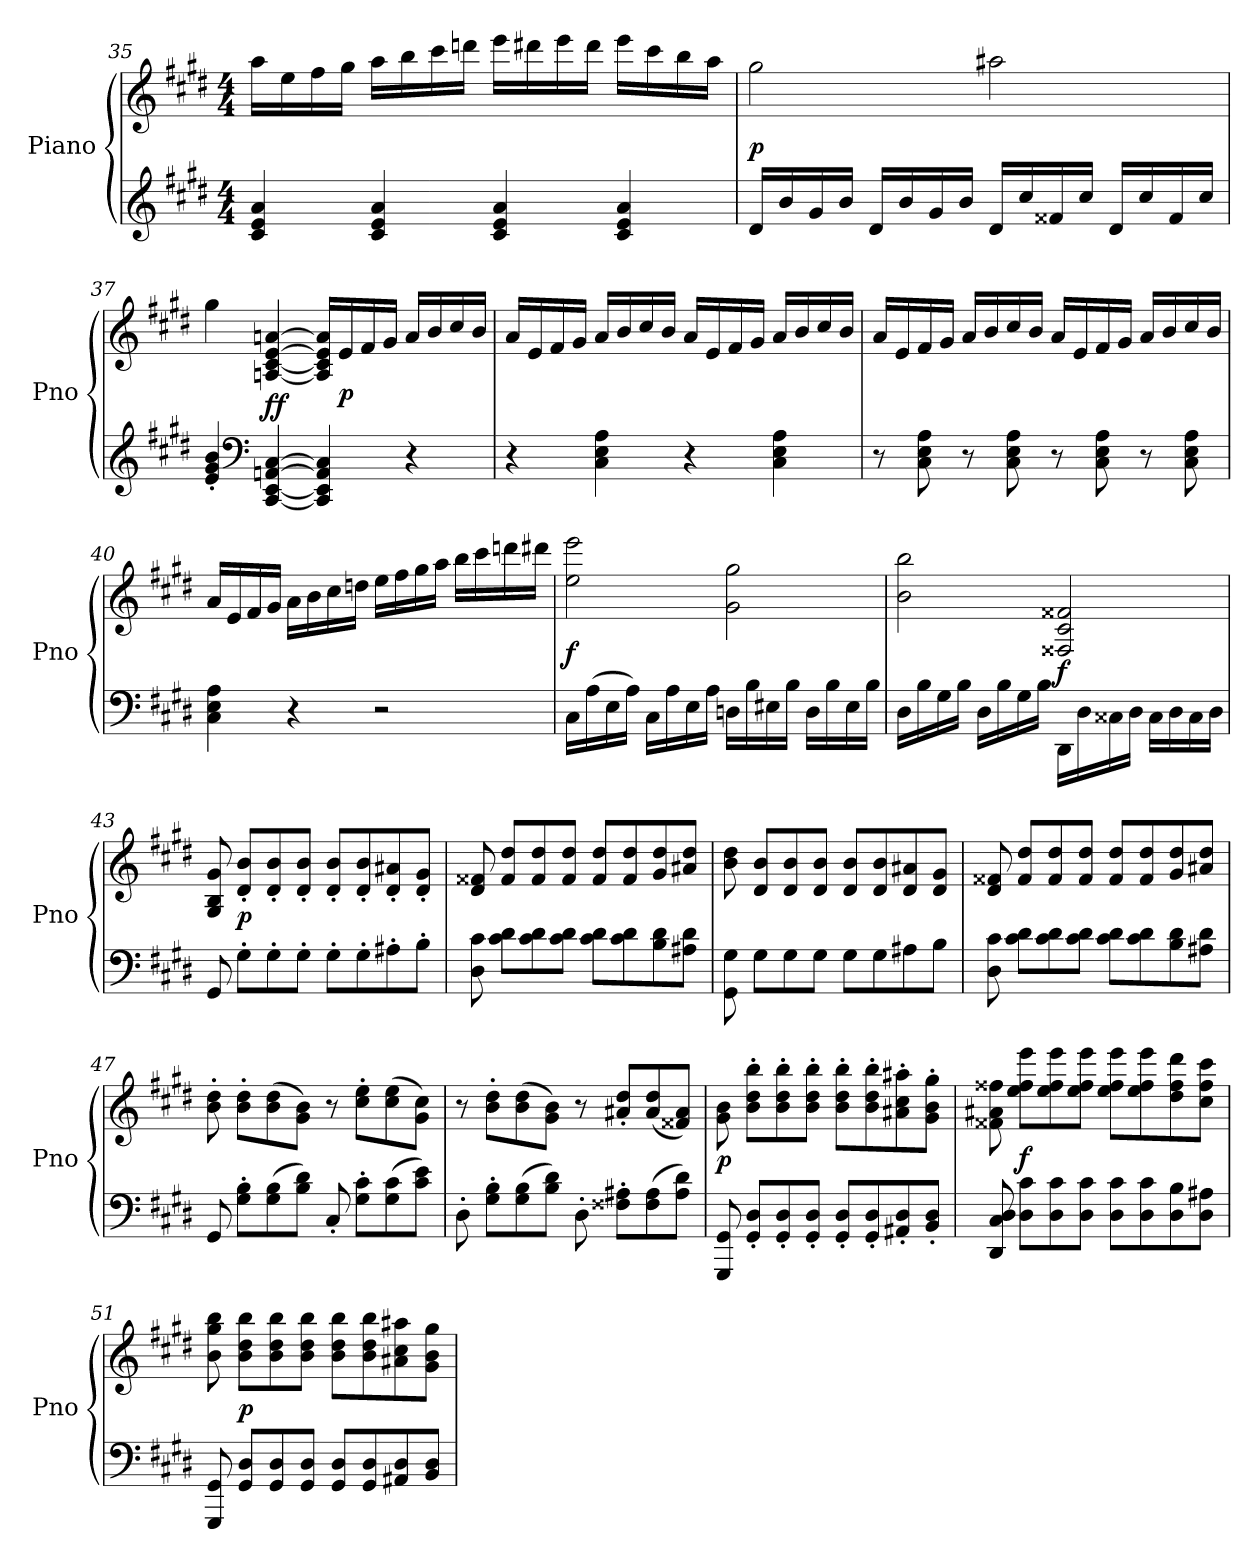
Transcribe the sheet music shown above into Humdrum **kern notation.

**kern	**kern	**dynam
*part1	*part1	*part1
*staff2	*staff1	*staff1/2
*I"Piano	*	*
*I'Pno	*	*
*clefG2	*clefG2	*
*k[f#c#g#d#]	*k[f#c#g#d#]	*
*c#:	*c#:	*
*M4/4	*M4/4	*
=35	=35	=35
4c#/ 4e/ 4a/	16aa\LL	.
.	16ee\	.
.	16ff#\	.
.	16gg#\JJ	.
4c#/ 4e/ 4a/	16aa\LL	.
.	16bb\	.
.	16ccc#\	.
.	16dddn\JJ	.
4c#/ 4e/ 4a/	16eee\LL	.
.	16ddd#X\	.
.	16eee\	.
.	16ddd#\JJ	.
4c#/ 4e/ 4a/	16eee\LL	.
.	16ccc#\	.
.	16bb\	.
.	16aa\JJ	.
=36	=36	=36
16d#/LL	2gg#\	p
16b/	.	.
16g#/	.	.
16b/JJ	.	.
16d#/LL	.	.
16b/	.	.
16g#/	.	.
16b/JJ	.	.
16d#/LL	2aa#X\	.
16cc#/	.	.
16f##X/	.	.
16cc#/JJ	.	.
16d#/LL	.	.
16cc#/	.	.
16f##/	.	.
16cc#/JJ	.	.
=37	=37	=37
4e'/ 4g#'/ 4b'/	4gg#\	.
*clefF4	*	*
[4CC#/ [4EE/ [4AAn/ [4C#/	[4An/ [4c#/ [4e/ [4an/	ff
4CC#]/ 4EE]/ 4AA]/ 4C#]/	16A]/ 16c#]/ 16e]/ 16a]/LL	.
.	16e/	p
.	16f#/	.
.	16g#/JJ	.
4r	16a/LL	.
.	16b/	.
.	16cc#/	.
.	16b/JJ	.
=38	=38	=38
4r	16a/LL	.
.	16e/	.
.	16f#/	.
.	16g#/JJ	.
4C#\ 4E\ 4A\	16a/LL	.
.	16b/	.
.	16cc#/	.
.	16b/JJ	.
4r	16a/LL	.
.	16e/	.
.	16f#/	.
.	16g#/JJ	.
4C#\ 4E\ 4A\	16a/LL	.
.	16b/	.
.	16cc#/	.
.	16b/JJ	.
=39	=39	=39
8r	16a/LL	.
.	16e/	.
8C#\ 8E\ 8A\	16f#/	.
.	16g#/JJ	.
8r	16a/LL	.
.	16b/	.
8C#\ 8E\ 8A\	16cc#/	.
.	16b/JJ	.
8r	16a/LL	.
.	16e/	.
8C#\ 8E\ 8A\	16f#/	.
.	16g#/JJ	.
8r	16a/LL	.
.	16b/	.
8C#\ 8E\ 8A\	16cc#/	.
.	16b/JJ	.
=40	=40	=40
4C#\ 4E\ 4A\	16a/LL	.
.	16e/	.
.	16f#/	.
.	16g#/JJ	.
4r	16a\LL	.
.	16b\	.
.	16cc#\	.
.	16ddn\JJ	.
2r	16ee\LL	.
.	16ff#\	.
.	16gg#\	.
.	16aa\JJ	.
.	16bb\LL	.
.	16ccc#\	.
.	16dddn\	.
.	16ddd#X\JJ	.
=41	=41	=41
16C#\LL	2ee\ 2eee\	f
(16A\	.	.
16E\	.	.
16A\JJ)	.	.
16C#\LL	.	.
16A\	.	.
16E\	.	.
16A\JJ	.	.
16Dn\LL	2g#\ 2gg#\	.
16B\	.	.
16E#X\	.	.
16B\JJ	.	.
16D\LL	.	.
16B\	.	.
16E#\	.	.
16B\JJ	.	.
=42	=42	=42
16D#\LL	2b\ 2bb\	.
16B\	.	.
16G#\	.	.
16B\JJ	.	.
16D#\LL	.	.
16B\	.	.
16G#\	.	.
16B\JJ	.	.
16DD#\LL	2F##X/ 2c#/ 2f##X/	f
16D#\	.	.
16C##X\	.	.
16D#\JJ	.	.
16C##\LL	.	.
16D#\	.	.
16C##\	.	.
16D#\JJ	.	.
=43	=43	=43
8GG#/	8G#/ 8B/ 8g#/	.
8G#'\L	8d#'/ 8b'/L	p
8G#'\	8d#'/ 8b'/	.
8G#'\J	8d#'/ 8b'/J	.
8G#'\L	8d#'/ 8b'/L	.
8G#'\	8d#'/ 8b'/	.
8A#X'\	8d#'/ 8a#X'/	.
8B'\J	8d#'/ 8g#'/J	.
=44	=44	=44
8D#\ 8c#\	8d#/ 8f##X/	.
8c#\ 8d#\L	8f##/ 8dd#/L	.
8c#\ 8d#\	8f##/ 8dd#/	.
8c#\ 8d#\J	8f##/ 8dd#/J	.
8c#\ 8d#\L	8f##/ 8dd#/L	.
8c#\ 8d#\	8f##/ 8dd#/	.
8B\ 8d#\	8g#/ 8dd#/	.
8A#X\ 8d#\J	8a#X/ 8dd#/J	.
=45	=45	=45
8GG#\ 8G#\	8b\ 8dd#\	.
8G#\L	8d#/ 8b/L	.
8G#\	8d#/ 8b/	.
8G#\J	8d#/ 8b/J	.
8G#\L	8d#/ 8b/L	.
8G#\	8d#/ 8b/	.
8A#X\	8d#/ 8a#X/	.
8B\J	8d#/ 8g#/J	.
=46	=46	=46
8D#\ 8c#\	8d#/ 8f##X/	.
8c#\ 8d#\L	8f##/ 8dd#/L	.
8c#\ 8d#\	8f##/ 8dd#/	.
8c#\ 8d#\J	8f##/ 8dd#/J	.
8c#\ 8d#\L	8f##/ 8dd#/L	.
8c#\ 8d#\	8f##/ 8dd#/	.
8B\ 8d#\	8g#/ 8dd#/	.
8A#X\ 8d#\J	8a#X/ 8dd#/J	.
=47	=47	=47
8GG#/	8b'\ 8dd#'\	.
8G#'\ 8B'\L	8b'\ 8dd#'\L	.
(8G#\ 8B\	(8b\ 8dd#\	.
8B\ 8d#\J)	8g#\ 8b\J)	.
8C#'/	8r	.
8G#'\ 8c#'\L	8cc#'\ 8ee'\L	.
(8G#\ 8c#\	(8cc#\ 8ee\	.
8c#\ 8e\J)	8g#\ 8cc#\J)	.
=48	=48	=48
8D#'\	8r	.
8G#'\ 8B'\L	8b'\ 8dd#'\L	.
(8G#\ 8B\	(8b\ 8dd#\	.
8B\ 8d#\J)	8g#\ 8b\J)	.
8D#'\	8r	.
8F##X'\ 8A#X'\L	8a#X'/ 8dd#'/L	.
(8F##\ 8A#\	(8a#/ 8dd#/	.
8A#\ 8d#\J)	8f##X/ 8a#/J)	.
=49	=49	=49
8GGG#/ 8GG#/	8g#\ 8b\	p
8GG#'/ 8D#'/L	8b'\ 8dd#'\ 8bb'\L	.
8GG#'/ 8D#'/	8b'\ 8dd#'\ 8bb'\	.
8GG#'/ 8D#'/J	8b'\ 8dd#'\ 8bb'\J	.
8GG#'/ 8D#'/L	8b'\ 8dd#'\ 8bb'\L	.
8GG#'/ 8D#'/	8b'\ 8dd#'\ 8bb'\	.
8AA#X'/ 8D#'/	8a#X'\ 8cc#'\ 8aa#X'\	.
8BB'/ 8D#'/J	8g#'\ 8b'\ 8gg#'\J	.
=50	=50	=50
8DD#/ 8C#/ 8D#/	8f##X\ 8a#X\ 8ff##X\	.
8D#\ 8c#\L	8ee\ 8ff##\ 8eee\L	f
8D#\ 8c#\	8ee\ 8ff##\ 8eee\	.
8D#\ 8c#\J	8ee\ 8ff##\ 8eee\J	.
8D#\ 8c#\L	8ee\ 8ff##\ 8eee\L	.
8D#\ 8c#\	8ee\ 8ff##\ 8eee\	.
8D#\ 8B\	8dd#\ 8ff##\ 8ddd#\	.
8D#\ 8A#X\J	8cc#\ 8ff##\ 8ccc#\J	.
=51	=51	=51
8GGG#/ 8GG#/	8b\ 8gg#\ 8bb\	.
8GG#/ 8D#/L	8b\ 8dd#\ 8bb\L	p
8GG#/ 8D#/	8b\ 8dd#\ 8bb\	.
8GG#/ 8D#/J	8b\ 8dd#\ 8bb\J	.
8GG#/ 8D#/L	8b\ 8dd#\ 8bb\L	.
8GG#/ 8D#/	8b\ 8dd#\ 8bb\	.
8AA#X/ 8D#/	8a#X\ 8cc#\ 8aa#X\	.
8BB/ 8D#/J	8g#\ 8b\ 8gg#\J	.
=	=	=
*-	*-	*-
